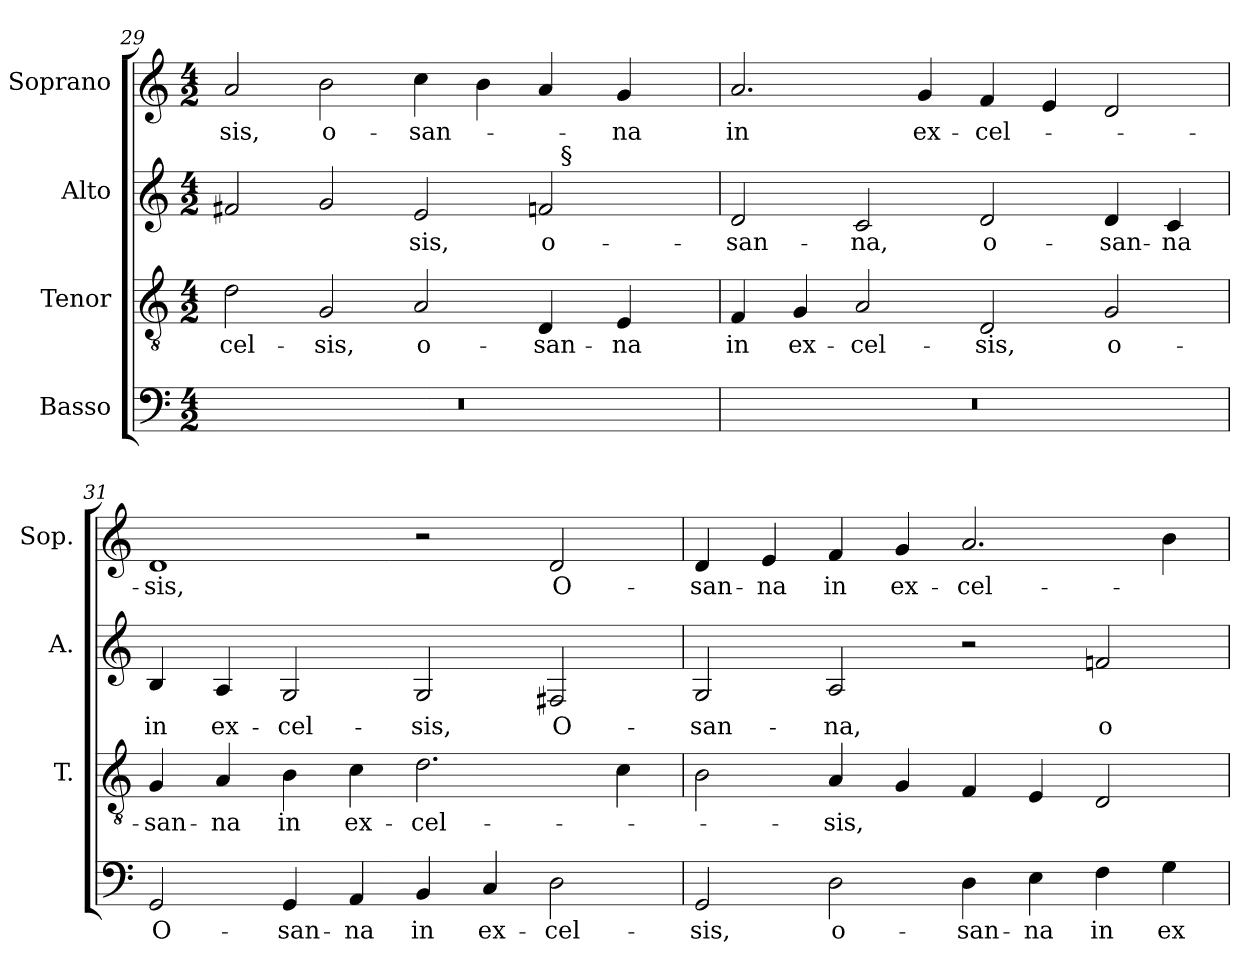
**kern	**text	**kern	**text	**kern	**text	**kern	**text
*part4	*part4	*part3	*part3	*part2	*part2	*part1	*part1
*staff4	*staff4	*staff3	*staff3	*staff2	*staff2	*staff1	*staff1
*I"Basso	*	*I"Tenor	*	*I"Alto	*	*I"Soprano	*
*	*	*I'T.	*	*I'A.	*	*I'Sop.	*
*clefF4	*	*clefGv2	*	*clefG2	*	*clefG2	*
*	*	*ITrd7c12	*	*	*	*	*
*k[]	*	*k[]	*	*k[]	*	*k[]	*
*C:	*	*C:	*	*C:	*	*C:	*
*M4/2	*	*M4/2	*	*M4/2	*	*M4/2	*
=29	=29	=29	=29	=29	=29	=29	=29
!LO:N:vis=1	!	!	!	!	!	!	!
!	!	!	!LO:LY:b:color=#000000	!	!	!	!
!	!	!	!	!	!	!	!LO:LY:b:color=#000000
*	*	*	*	*^	*	*	*
0r	.	2Di\	-cel-	2f#Xi/	1ryy	.	2ai/	-sis,
!	!	!	!LO:LY:b:color=#000000	!	!	!	!	!
!	!	!	!	!	!	!	!	!LO:LY:b:color=#000000
.	.	2GGi/	-sis,	2gi/	.	.	2bi\	o-
!	!	!	!LO:LY:b:color=#000000	!	!	!	!	!
!	!	!	!	!	!	!LO:LY:b:color=#000000	!	!
!	!	!	!	!	!	!	!	!LO:LY:b:color=#000000
.	.	2AAi/	o-	2ei/	2ryy	-sis,	4cci\	-san-
.	.	.	.	.	.	.	4bi\	.
!	!	!	!LO:LY:b:color=#000000	!	!	!	!	!
!	!	!	!	!	!	!LO:LY:b:color=#000000	!	!
.	.	4DDi/	-san-	2fi/	32ryy	o-	4ai/	.
.	.	.	.	.	256ryy	.	.	.
!	!	!	!	!	!LO:TX:a:t=§	!	!	!
.	.	.	.	.	4ryy	.	.	.
!	!	!	!LO:LY:b:color=#000000	!	!	!	!	!
!	!	!	!	!	!	!	!	!LO:LY:b:color=#000000
.	.	4EEi/	-na	.	.	.	4gi/	-na
.	.	.	.	.	8ryy	.	.	.
.	.	.	.	.	16ryy	.	.	.
.	.	.	.	.	64..ryy	.	.	.
=30	=30	=30	=30	=30	=30	=30	=30	=30
!LO:N:vis=1	!	!	!	!	!	!	!	!
*	*	*	*	*v	*v	*	*	*
*	*	*	*	*^	*	*	*
!	!	!	!LO:LY:b:color=#000000	!	!	!	!	!
*	*	*	*	*v	*v	*	*	*
*	*	*	*	*^	*	*	*
!	!	!	!	!	!	!LO:LY:b:color=#000000	!	!
*	*	*	*	*v	*v	*	*	*
*	*	*	*	*^	*	*	*
!	!	!	!	!	!	!	!	!LO:LY:b:color=#000000
*	*	*	*	*v	*v	*	*	*
0r	.	4FFi/	in	2di/	-san-	2.ai/	in
!	!	!	!LO:LY:b:color=#000000	!	!	!	!
.	.	4GGi/	ex-	.	.	.	.
!	!	!	!LO:LY:b:color=#000000	!	!	!	!
!	!	!	!	!	!LO:LY:b:color=#000000	!	!
.	.	2AAi/	-cel-	2ci/	-na,	.	.
!	!	!	!	!	!	!	!LO:LY:b:color=#000000
.	.	.	.	.	.	4gi/	ex-
!	!	!	!LO:LY:b:color=#000000	!	!	!	!
!	!	!	!	!	!LO:LY:b:color=#000000	!	!
!	!	!	!	!	!	!	!LO:LY:b:color=#000000
.	.	2DDi/	-sis,	2di/	o-	4fi/	-cel-
.	.	.	.	.	.	4ei/	.
!	!	!	!LO:LY:b:color=#000000	!	!	!	!
!	!	!	!	!	!LO:LY:b:color=#000000	!	!
.	.	2GGi/	o-	4di/	-san-	2di/	.
!	!	!	!	!	!LO:LY:b:color=#000000	!	!
.	.	.	.	4ci/	-na	.	.
=31	=31	=31	=31	=31	=31	=31	=31
!	!LO:LY:b:color=#000000	!	!	!	!	!	!
!	!	!	!LO:LY:b:color=#000000	!	!	!	!
!	!	!	!	!	!LO:LY:b:color=#000000	!	!
!	!	!	!	!	!	!	!LO:LY:b:color=#000000
2GGi/	O-	4GGi/	-san-	4Bi/	in	1di	-sis,
!	!	!	!LO:LY:b:color=#000000	!	!	!	!
!	!	!	!	!	!LO:LY:b:color=#000000	!	!
.	.	4AAi/	-na	4Ai/	ex-	.	.
!	!LO:LY:b:color=#000000	!	!	!	!	!	!
!	!	!	!LO:LY:b:color=#000000	!	!	!	!
!	!	!	!	!	!LO:LY:b:color=#000000	!	!
4GGi/	-san-	4BBi\	in	2Gi/	-cel-	.	.
!	!LO:LY:b:color=#000000	!	!	!	!	!	!
!	!	!	!LO:LY:b:color=#000000	!	!	!	!
4AAi/	-na	4Ci\	ex-	.	.	.	.
!	!LO:LY:b:color=#000000	!	!	!	!	!	!
!	!	!	!LO:LY:b:color=#000000	!	!	!	!
!	!	!	!	!	!LO:LY:b:color=#000000	!	!
4BBi/	in	2.Di\	-cel-	2Gi/	-sis,	2r	.
!	!LO:LY:b:color=#000000	!	!	!	!	!	!
4Ci/	ex-	.	.	.	.	.	.
!	!LO:LY:b:color=#000000	!	!	!	!	!	!
!	!	!	!	!	!LO:LY:b:color=#000000	!	!
!	!	!	!	!	!	!	!LO:LY:b:color=#000000
2Di\	-cel-	.	.	2F#Xi/	O-	2di/	O-
.	.	4Ci\	.	.	.	.	.
!!LO:PB:g=z
=32	=32	=32	=32	=32	=32	=32	=32
!	!LO:LY:b:color=#000000	!	!	!	!	!	!
!	!	!	!	!	!LO:LY:b:color=#000000	!	!
!	!	!	!	!	!	!	!LO:LY:b:color=#000000
2GGi/	-sis,	2BBi\	.	2Gi/	-san-	4di/	-san-
!	!	!	!	!	!	!	!LO:LY:b:color=#000000
.	.	.	.	.	.	4ei/	-na
!	!LO:LY:b:color=#000000	!	!	!	!	!	!
!	!	!	!LO:LY:b:color=#000000	!	!	!	!
!	!	!	!	!	!LO:LY:b:color=#000000	!	!
!	!	!	!	!	!	!	!LO:LY:b:color=#000000
2Di\	o-	4AAi/	-sis,	2Ai/	-na,	4fi/	in
!	!	!	!	!	!	!	!LO:LY:b:color=#000000
.	.	4GGi/	.	.	.	4gi/	ex-
!	!LO:LY:b:color=#000000	!	!	!	!	!	!
!	!	!	!	!	!	!	!LO:LY:b:color=#000000
4Di\	-san-	4FFi/	.	2r	.	2.ai/	-cel-
!	!LO:LY:b:color=#000000	!	!	!	!	!	!
4Ei\	-na	4EEi/	.	.	.	.	.
!	!LO:LY:b:color=#000000	!	!	!	!	!	!
!	!	!	!	!	!LO:LY:b:color=#000000	!	!
4Fi\	in	2DDi/	.	2fni/	o-	.	.
!	!LO:LY:b:color=#000000	!	!	!	!	!	!
4Gi\	ex-	.	.	.	.	4bi\	.
=	=	=	=	=	=	=	=
*-	*-	*-	*-	*-	*-	*-	*-
